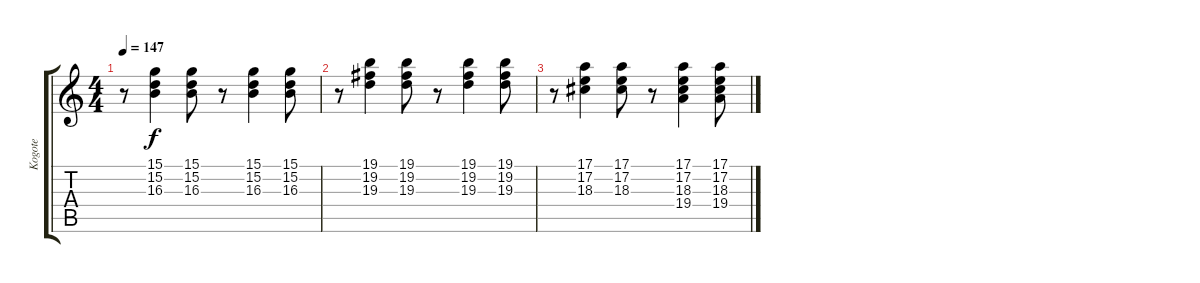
\track ("Kogote" "Kogote") {instrument drawbarorgan}
\staff {score tabs}
\tuning (E4 B3 G3 D3 A2 E2) {hide}
\ts (4 4)
\tempo 147
\clef g2
\ks c
r.8{dy f} (15.1 15.2 16.3).4 (15.1 15.2 16.3).8 r.8 (15.1 15.2 16.3).4 (15.1 15.2 16.3).8 |
r.8 (19.1 19.2 19.3).4 (19.1 19.2 19.3).8 r.8 (19.1 19.2 19.3).4 (19.1 19.2 19.3).8 |
r.8 (17.1 17.2 18.3).4 (17.1 17.2 18.3).8 r.8 (17.1 17.2 18.3 19.4).4 (17.1 17.2 18.3 19.4).8
